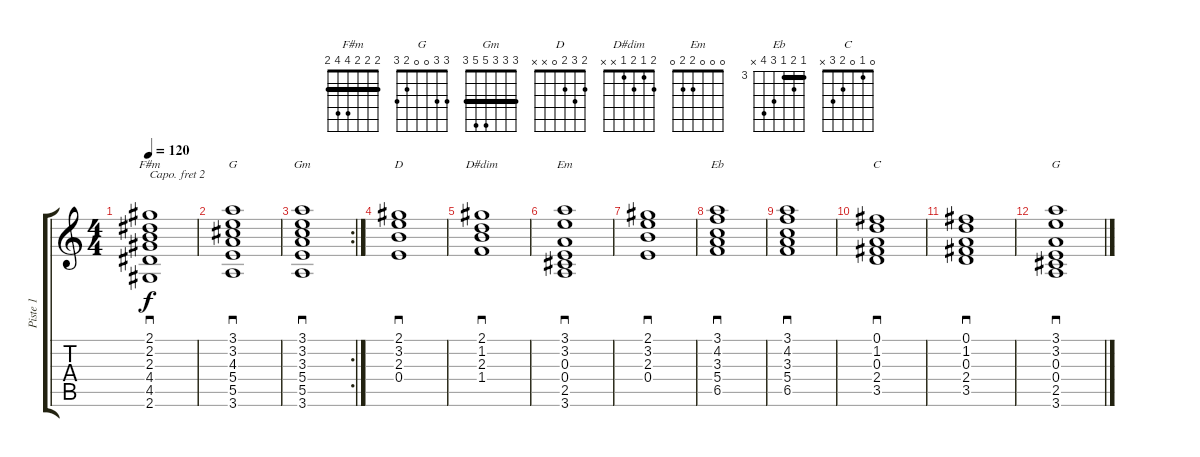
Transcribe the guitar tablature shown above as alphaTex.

\track ("Piste 1" "Piste 1") {instrument acousticguitarsteel}
\staff {score tabs}
\capo 2
\tuning (E4 B3 G3 D3 A2 E2) {hide}
\chord ("F#m" 2 2 2 4 4 2) {barre 2}
\chord ("G" 3 3 4 5 5 3) {barre 3}
\chord ("Gm" 3 3 3 5 5 3) {barre 3}
\chord ("D" 2 3 2 0 x x)
\chord ("D#dim" 2 1 2 1 x x)
\chord ("Em" 0 0 0 2 2 0)
\chord ("Eb" 3 4 3 5 6 x) {firstfret 3 barre 3}
\chord ("C" 0 1 0 2 3 x)
\chord ("G" 3 3 0 0 2 3)
\ts (4 4)
\tempo 120
\clef g2
\ks c
(2.1 2.2 2.3 4.4 4.5 2.6).1{sd ch "F#m" dy f} |
(3.1 3.2 4.3 5.4 5.5 3.6).1{sd ch "G"} |
\rc 2
(3.1 3.2 3.3 5.4 5.5 3.6).1{sd ch "Gm"} |
(2.1 3.2 2.3 0.4).1{sd ch "D"} |
(2.1 1.2 2.3 1.4).1{sd ch "D#dim"} |
(3.1 3.2 0.3 0.4 2.5 3.6).1{sd ch "Em"} |
(2.1 3.2 2.3 0.4).1{sd} |
(3.1 4.2 3.3 5.4 6.5).1{sd ch "Eb"} |
(3.1 4.2 3.3 5.4 6.5).1{sd} |
(0.1 1.2 0.3 2.4 3.5).1{sd ch "C"} |
(0.1 1.2 0.3 2.4 3.5).1{sd} |
(3.1 3.2 0.3 0.4 2.5 3.6).1{sd ch "G"}
